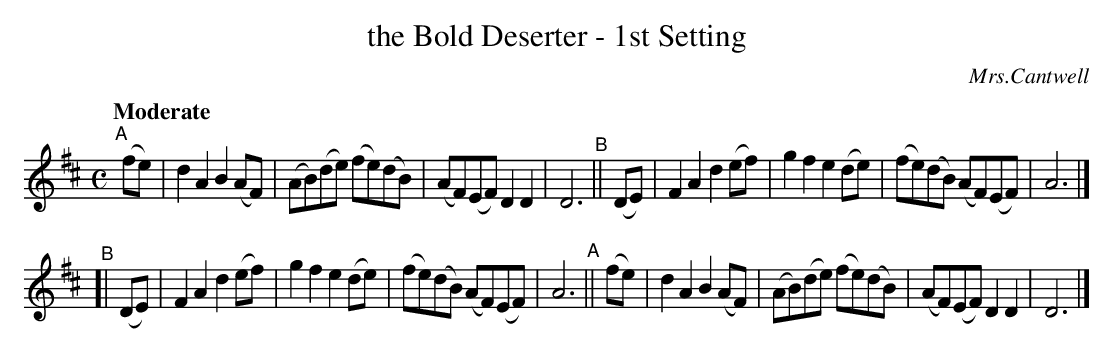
X:1
T: the Bold Deserter - 1st Setting
O: Mrs.Cantwell
Q: "Moderate"
M: C
L: 1/8
K: D
"^A"[|](fe) | d2A2 B2(AF) | (AB)(de) (fe)(dB) | (AF)(EF)  D2  D2  | D6 \
"^B"|| (DE) | F2A2 d2(ef) |  g2  f2   e2 (de) | (fe)(dB) (AF)(EF) | A6 |]
"^B"[| (DE) | F2A2 d2(ef) |  g2  f2   e2 (de) | (fe)(dB) (AF)(EF) | A6 \
"^A"|| (fe) | d2A2 B2(AF) | (AB)(de) (fe)(dB) | (AF)(EF)  D2  D2  | D6 |]
